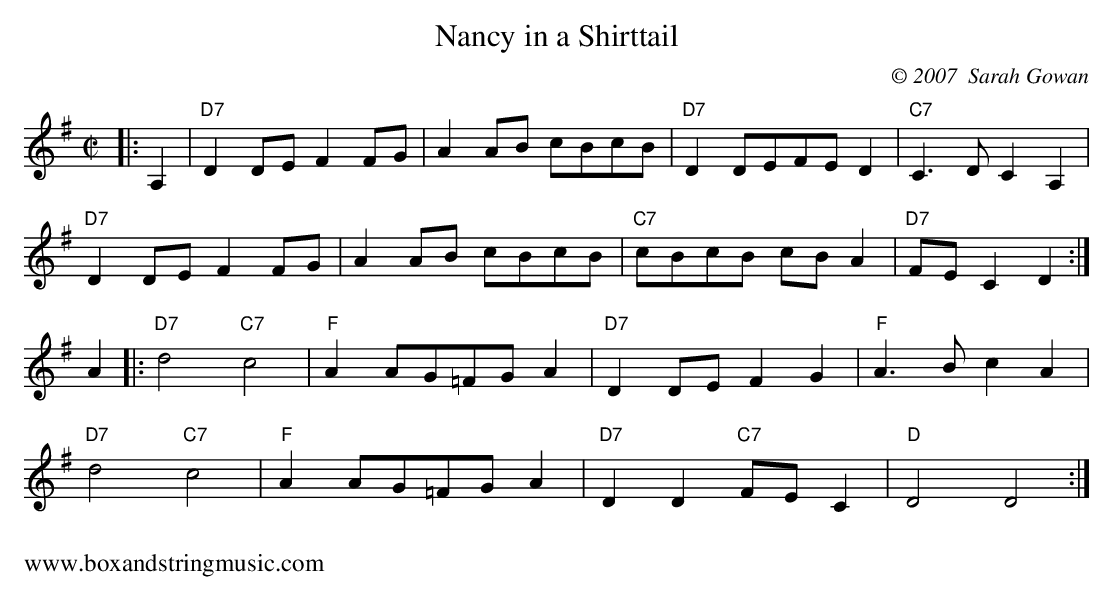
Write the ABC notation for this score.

X:1
T:Nancy in a Shirttail
C:© 2007  Sarah Gowan
M:C|
K:Dmix
|:A,2|"D7"D2DE F2FG|A2AB cBcB|"D7"D2DEFED2|"C7"C2>D2C2 A,2|
"D7"D2DE F2FG|A2AB cBcB|"C7"cBcB cBA2|"D7"FEC2""D2:|
A2|:"D7"d4"C7"c4|"F"A2 AG=FGA2|"D7"D2 DEF2G2|"F"A2>B2c2A2|
"D7"d4"C7"c4|"F"A2 AG=FGA2|"D7"D2 D2 "C7"FEC2|"D"D4D4:|
